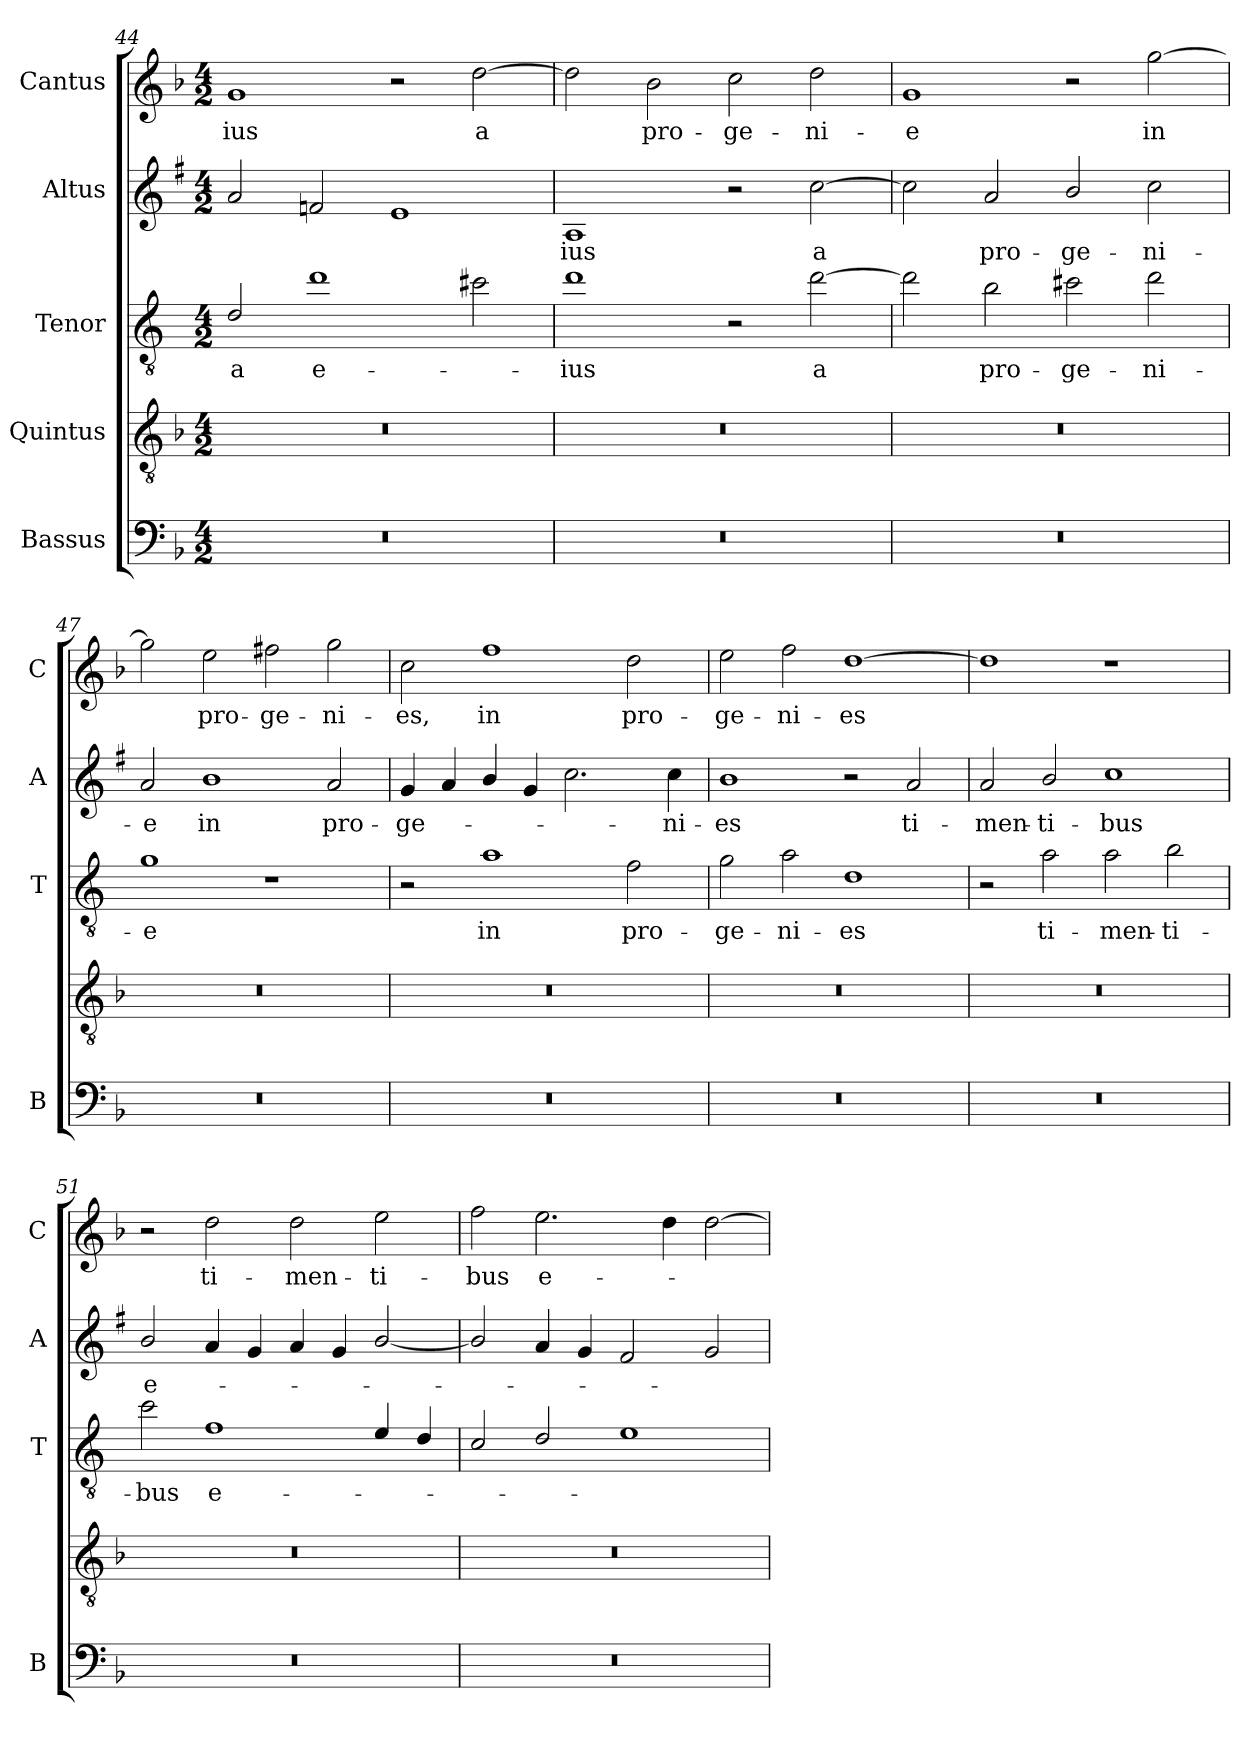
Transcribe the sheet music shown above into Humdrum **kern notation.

**kern	**kern	**kern	**text	**kern	**text	**kern	**text
*part5	*part4	*part3	*part3	*part2	*part2	*part1	*part1
*staff5	*staff4	*staff3	*staff3	*staff2	*staff2	*staff1	*staff1
*I"Bassus	*I"Quintus	*I"Tenor	*	*I"Altus	*	*I"Cantus	*
*I'B	*	*I'T	*	*I'A	*	*I'C	*
*clefF4	*clefGv2	*clefGv2	*	*clefG2	*	*clefG2	*
*	*	*ITrd4c7	*	*ITrd1c2	*	*	*
*k[b-]	*k[b-]	*k[b-]	*	*k[b-]	*	*k[b-]	*
*F:	*F:	*F:	*	*F:	*	*F:	*
*M4/2	*M4/2	*M4/2	*	*M4/2	*	*M4/2	*
=44	=44	=44	=44	=44	=44	=44	=44
!	!	!	!LO:LY:b	!	!	!	!LO:LY:b
0r	0r	2G/	-a	2g/	.	1g	-ius
!	!	!	!LO:LY:b	!	!	!	!
.	.	1g	e-	2e-X/	.	.	.
.	.	.	.	1d	.	2r	.
!	!	!	!	!	!	!	!LO:LY:b
.	.	2f#X\	.	.	.	[2dd\	a
=45	=45	=45	=45	=45	=45	=45	=45
!	!	!	!LO:LY:b	!	!LO:LY:b	!	!
0r	0r	1g	-ius	1G	-ius	2dd\]	.
!	!	!	!	!	!	!	!LO:LY:b
.	.	.	.	.	.	2b-\	pro-
!	!	!	!	!	!	!	!LO:LY:b
.	.	2r	.	2r	.	2cc\	-ge-
!	!	!	!LO:LY:b	!	!LO:LY:b	!	!LO:LY:b
.	.	[2g\	a	[2b-\	a	2dd\	-ni-
!!LO:LB:g=z
=46	=46	=46	=46	=46	=46	=46	=46
!	!	!	!	!	!	!	!LO:LY:b
0r	0r	2g\]	.	2b-\]	.	1g	-e
!	!	!	!LO:LY:b	!	!LO:LY:b	!	!
.	.	2e\	pro-	2g/	pro-	.	.
!	!	!	!LO:LY:b	!	!LO:LY:b	!	!
.	.	2f#X\	-ge-	2a/	-ge-	2r	.
!	!	!	!LO:LY:b	!	!LO:LY:b	!	!LO:LY:b
.	.	2g\	-ni-	2b-\	-ni-	[2gg\	in
=47	=47	=47	=47	=47	=47	=47	=47
!	!	!	!LO:LY:b	!	!LO:LY:b	!	!
0r	0r	1c	-e	2g/	-e	2gg\]	.
!	!	!	!	!	!LO:LY:b	!	!LO:LY:b
.	.	.	.	1a	in	2ee\	pro-
!	!	!	!	!	!	!	!LO:LY:b
.	.	1r	.	.	.	2ff#X\	-ge-
!	!	!	!	!	!LO:LY:b	!	!LO:LY:b
.	.	.	.	2g/	pro-	2gg\	-ni-
=48	=48	=48	=48	=48	=48	=48	=48
!	!	!	!	!	!LO:LY:b	!	!LO:LY:b
0r	0r	2r	.	4f/	-ge-	2cc\	-es,
.	.	.	.	4g/	.	.	.
!	!	!	!LO:LY:b	!	!	!	!LO:LY:b
.	.	1d	in	4a/	.	1ff	in
.	.	.	.	4f/	.	.	.
.	.	.	.	2.b-\	.	.	.
!	!	!	!LO:LY:b	!	!	!	!LO:LY:b
.	.	2B-\	pro-	.	.	2dd\	pro-
!	!	!	!	!	!LO:LY:b	!	!
.	.	.	.	4b-\	-ni-	.	.
=49	=49	=49	=49	=49	=49	=49	=49
!	!	!	!LO:LY:b	!	!LO:LY:b	!	!LO:LY:b
0r	0r	2c\	-ge-	1a	-es	2ee\	-ge-
!	!	!	!LO:LY:b	!	!	!	!LO:LY:b
.	.	2d\	-ni-	.	.	2ff\	-ni-
!	!	!	!LO:LY:b	!	!	!	!LO:LY:b
.	.	1G	-es	2r	.	[1dd	-es
!	!	!	!	!	!LO:LY:b	!	!
.	.	.	.	2g/	ti-	.	.
=50	=50	=50	=50	=50	=50	=50	=50
!	!	!	!	!	!LO:LY:b	!	!
0r	0r	2r	.	2g/	-men-	1dd]	.
!	!	!	!LO:LY:b	!	!LO:LY:b	!	!
.	.	2d\	ti-	2a/	-ti-	.	.
!	!	!	!LO:LY:b	!	!LO:LY:b	!	!
.	.	2d\	-men-	1b-	-bus	1r	.
!	!	!	!LO:LY:b	!	!	!	!
.	.	2e\	-ti-	.	.	.	.
=51	=51	=51	=51	=51	=51	=51	=51
!	!	!	!LO:LY:b	!	!LO:LY:b	!	!
0r	0r	2f\	-bus	2a/	e-	2r	.
!	!	!	!LO:LY:b	!	!	!	!LO:LY:b
.	.	1B-	e-	4g/	.	2dd\	ti-
.	.	.	.	4f/	.	.	.
!	!	!	!	!	!	!	!LO:LY:b
.	.	.	.	4g/	.	2dd\	-men-
.	.	.	.	4f/	.	.	.
!	!	!	!	!	!	!	!LO:LY:b
.	.	4A/	.	[2a/	.	2ee\	-ti-
.	.	4G/	.	.	.	.	.
!!LO:LB:g=z
=52	=52	=52	=52	=52	=52	=52	=52
!	!	!	!	!	!	!	!LO:LY:b
0r	0r	2F/	.	2a/]	.	2ff\	-bus
!	!	!	!	!	!	!	!LO:LY:b
.	.	2G/	.	4g/	.	2.ee\	e-
.	.	.	.	4f/	.	.	.
.	.	1A	.	2e/	.	.	.
.	.	.	.	.	.	4dd\	.
.	.	.	.	2f/	.	[2dd\	.
=	=	=	=	=	=	=	=
*-	*-	*-	*-	*-	*-	*-	*-
